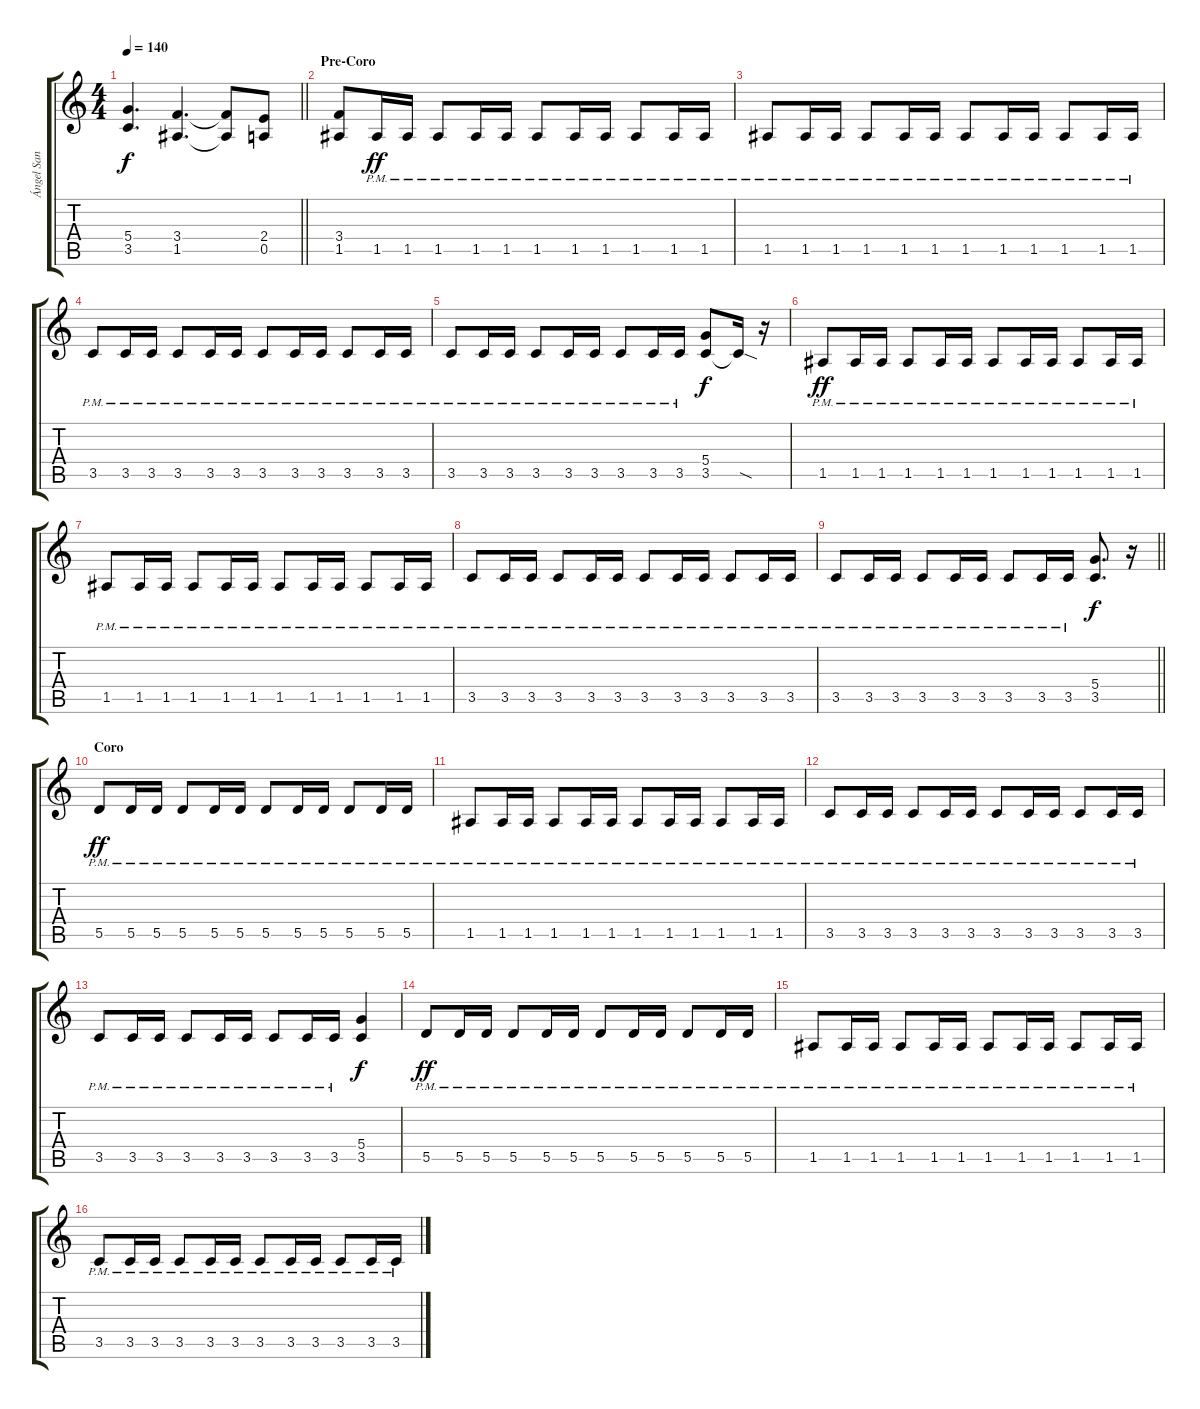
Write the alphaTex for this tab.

\track ("Ángel San Juan" "Ángel San ") {instrument distortionguitar}
\staff {score tabs}
\tuning (E4 B3 G3 D3 A2 E2) {hide}
\ts (4 4)
\tempo 140
\clef g2
\barLineRight lightlight
\ks c
(5.4{t} 3.5{t}).4{d dy f} (3.4 1.5).4{d} (3.4{t} 1.5{t}).8 (2.4 0.5).8 |
\section ("" "Pre-Coro")
(3.4 1.5).8 1.5{pm}.16{dy ff} 1.5{pm}.16 1.5{pm}.8 1.5{pm}.16 1.5{pm}.16 1.5{pm}.8 1.5{pm}.16 1.5{pm}.16 1.5{pm}.8 1.5{pm}.16 1.5{pm}.16 |
1.5{pm}.8 1.5{pm}.16 1.5{pm}.16 1.5{pm}.8 1.5{pm}.16 1.5{pm}.16 1.5{pm}.8 1.5{pm}.16 1.5{pm}.16 1.5{pm}.8 1.5{pm}.16 1.5{pm}.16 |
3.5{pm}.8 3.5{pm}.16 3.5{pm}.16 3.5{pm}.8 3.5{pm}.16 3.5{pm}.16 3.5{pm}.8 3.5{pm}.16 3.5{pm}.16 3.5{pm}.8 3.5{pm}.16 3.5{pm}.16 |
3.5{pm}.8 3.5{pm}.16 3.5{pm}.16 3.5{pm}.8 3.5{pm}.16 3.5{pm}.16 3.5{pm}.8 3.5{pm}.16 3.5{pm}.16 (5.4 3.5).8{dy f} 3.5{sod t}.16 r.16 |
1.5{pm}.8{dy ff} 1.5{pm}.16 1.5{pm}.16 1.5{pm}.8 1.5{pm}.16 1.5{pm}.16 1.5{pm}.8 1.5{pm}.16 1.5{pm}.16 1.5{pm}.8 1.5{pm}.16 1.5{pm}.16 |
1.5{pm}.8 1.5{pm}.16 1.5{pm}.16 1.5{pm}.8 1.5{pm}.16 1.5{pm}.16 1.5{pm}.8 1.5{pm}.16 1.5{pm}.16 1.5{pm}.8 1.5{pm}.16 1.5{pm}.16 |
3.5{pm}.8 3.5{pm}.16 3.5{pm}.16 3.5{pm}.8 3.5{pm}.16 3.5{pm}.16 3.5{pm}.8 3.5{pm}.16 3.5{pm}.16 3.5{pm}.8 3.5{pm}.16 3.5{pm}.16 |
\barLineRight lightlight
3.5{pm}.8 3.5{pm}.16 3.5{pm}.16 3.5{pm}.8 3.5{pm}.16 3.5{pm}.16 3.5{pm}.8 3.5{pm}.16 3.5{pm}.16 (5.4 3.5).8{d dy f} r.16 |
\section ("" "Coro")
5.5{pm}.8{dy ff} 5.5{pm}.16 5.5{pm}.16 5.5{pm}.8 5.5{pm}.16 5.5{pm}.16 5.5{pm}.8 5.5{pm}.16 5.5{pm}.16 5.5{pm}.8 5.5{pm}.16 5.5{pm}.16 |
1.5{pm}.8 1.5{pm}.16 1.5{pm}.16 1.5{pm}.8 1.5{pm}.16 1.5{pm}.16 1.5{pm}.8 1.5{pm}.16 1.5{pm}.16 1.5{pm}.8 1.5{pm}.16 1.5{pm}.16 |
3.5{pm}.8 3.5{pm}.16 3.5{pm}.16 3.5{pm}.8 3.5{pm}.16 3.5{pm}.16 3.5{pm}.8 3.5{pm}.16 3.5{pm}.16 3.5{pm}.8 3.5{pm}.16 3.5{pm}.16 |
3.5{pm}.8 3.5{pm}.16 3.5{pm}.16 3.5{pm}.8 3.5{pm}.16 3.5{pm}.16 3.5{pm}.8 3.5{pm}.16 3.5{pm}.16 (5.4 3.5).4{dy f} |
5.5{pm}.8{dy ff} 5.5{pm}.16 5.5{pm}.16 5.5{pm}.8 5.5{pm}.16 5.5{pm}.16 5.5{pm}.8 5.5{pm}.16 5.5{pm}.16 5.5{pm}.8 5.5{pm}.16 5.5{pm}.16 |
1.5{pm}.8 1.5{pm}.16 1.5{pm}.16 1.5{pm}.8 1.5{pm}.16 1.5{pm}.16 1.5{pm}.8 1.5{pm}.16 1.5{pm}.16 1.5{pm}.8 1.5{pm}.16 1.5{pm}.16 |
3.5{pm}.8 3.5{pm}.16 3.5{pm}.16 3.5{pm}.8 3.5{pm}.16 3.5{pm}.16 3.5{pm}.8 3.5{pm}.16 3.5{pm}.16 3.5{pm}.8 3.5{pm}.16 3.5{pm}.16
